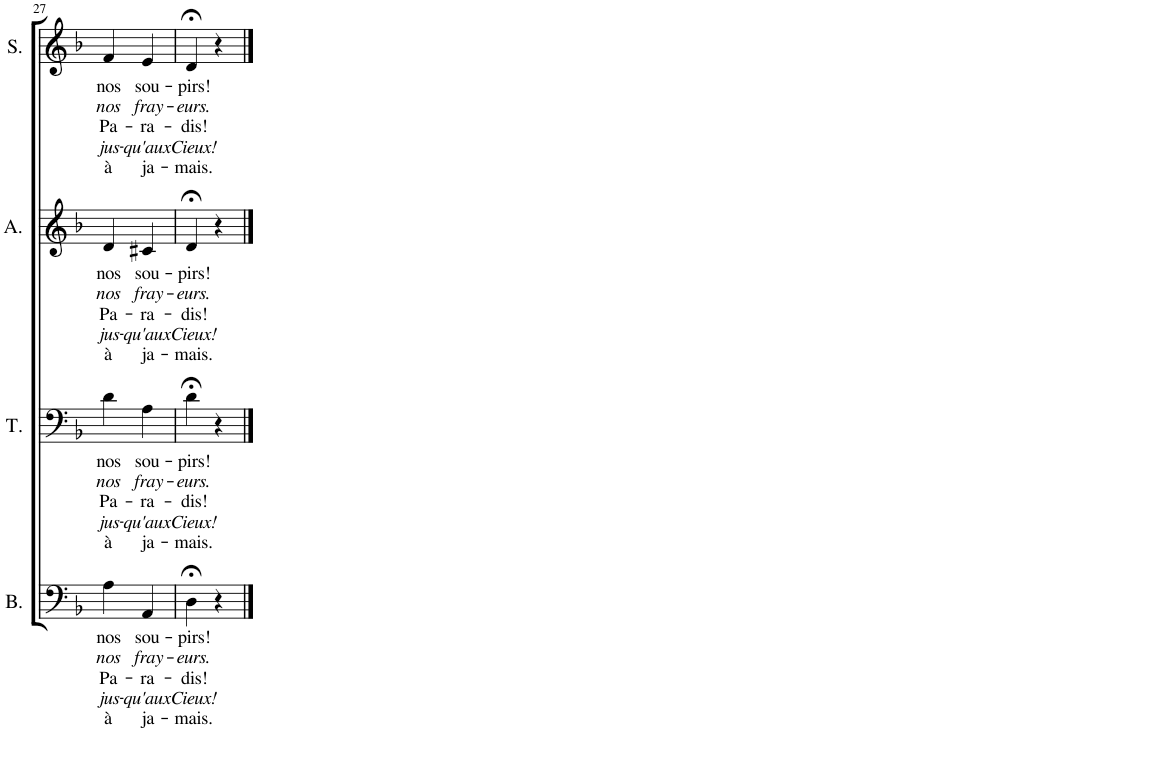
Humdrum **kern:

**kern	**text	**text	**text	**text	**text	**kern	**text	**text	**text	**text	**text	**kern	**text	**text	**text	**text	**text	**kern	**text	**text	**text	**text	**text
*part4	*part4	*part4	*part4	*part4	*part4	*part3	*part3	*part3	*part3	*part3	*part3	*part2	*part2	*part2	*part2	*part2	*part2	*part1	*part1	*part1	*part1	*part1	*part1
*staff4	*staff4	*staff4	*staff4	*staff4	*staff4	*staff3	*staff3	*staff3	*staff3	*staff3	*staff3	*staff2	*staff2	*staff2	*staff2	*staff2	*staff2	*staff1	*staff1	*staff1	*staff1	*staff1	*staff1
*I"Basse	*	*	*	*	*	*I"Ténor	*	*	*	*	*	*I"Alto	*	*	*	*	*	*I"Soprane	*	*	*	*	*
*I'B.	*	*	*	*	*	*I'T.	*	*	*	*	*	*I'A.	*	*	*	*	*	*I'S.	*	*	*	*	*
!!LO:PB:g=z
*clefF4	*	*	*	*	*	*clefF4	*	*	*	*	*	*clefG2	*	*	*	*	*	*clefG2	*	*	*	*	*
*k[b-]	*	*	*	*	*	*k[b-]	*	*	*	*	*	*k[b-]	*	*	*	*	*	*k[b-]	*	*	*	*	*
*M2/4	*	*	*	*	*	*M2/4	*	*	*	*	*	*M2/4	*	*	*	*	*	*M2/4	*	*	*	*	*
=27	=27	=27	=27	=27	=27	=27	=27	=27	=27	=27	=27	=27	=27	=27	=27	=27	=27	=27	=27	=27	=27	=27	=27
!	!LO:LY:b	!LO:LY:b	!LO:LY:b	!LO:LY:b	!LO:LY:b	!	!LO:LY:b	!LO:LY:b	!LO:LY:b	!LO:LY:b	!LO:LY:b	!	!LO:LY:b	!LO:LY:b	!LO:LY:b	!LO:LY:b	!LO:LY:b	!	!LO:LY:b	!LO:LY:b	!LO:LY:b	!LO:LY:b	!LO:LY:b
4A\	nos	nos	Pa-	jus-	à	4d\	nos	nos	Pa-	jus-	à	4d/	nos	nos	Pa-	jus-	à	4f/	nos	nos	Pa-	jus-	à
!	!LO:LY:b	!LO:LY:b	!LO:LY:b	!LO:LY:b	!LO:LY:b	!	!LO:LY:b	!LO:LY:b	!LO:LY:b	!LO:LY:b	!LO:LY:b	!	!LO:LY:b	!LO:LY:b	!LO:LY:b	!LO:LY:b	!LO:LY:b	!	!LO:LY:b	!LO:LY:b	!LO:LY:b	!LO:LY:b	!LO:LY:b
4AA/	sou-	fray-	-ra-	-qu'aux	ja-	4A\	sou-	fray-	-ra-	-qu'aux	ja-	4c#X/	sou-	fray-	-ra-	-qu'aux	ja-	4e/	sou-	fray-	-ra-	-qu'aux	ja-
=28	=28	=28	=28	=28	=28	=28	=28	=28	=28	=28	=28	=28	=28	=28	=28	=28	=28	=28	=28	=28	=28	=28	=28
!	!LO:LY:b	!LO:LY:b	!LO:LY:b	!LO:LY:b	!LO:LY:b	!	!LO:LY:b	!LO:LY:b	!LO:LY:b	!LO:LY:b	!LO:LY:b	!	!LO:LY:b	!LO:LY:b	!LO:LY:b	!LO:LY:b	!LO:LY:b	!	!LO:LY:b	!LO:LY:b	!LO:LY:b	!LO:LY:b	!LO:LY:b
4D;<\	-pirs!	-eurs.	-dis!	Cieux!	-mais.	4d;<\	-pirs!	-eurs.	-dis!	Cieux!	-mais.	4d;</	-pirs!	-eurs.	-dis!	Cieux!	-mais.	4d;</	-pirs!	-eurs.	-dis!	Cieux!	-mais.
4r	.	.	.	.	.	4r	.	.	.	.	.	4r	.	.	.	.	.	4r	.	.	.	.	.
==	==	==	==	==	==	==	==	==	==	==	==	==	==	==	==	==	==	==	==	==	==	==	==
*-	*-	*-	*-	*-	*-	*-	*-	*-	*-	*-	*-	*-	*-	*-	*-	*-	*-	*-	*-	*-	*-	*-	*-
